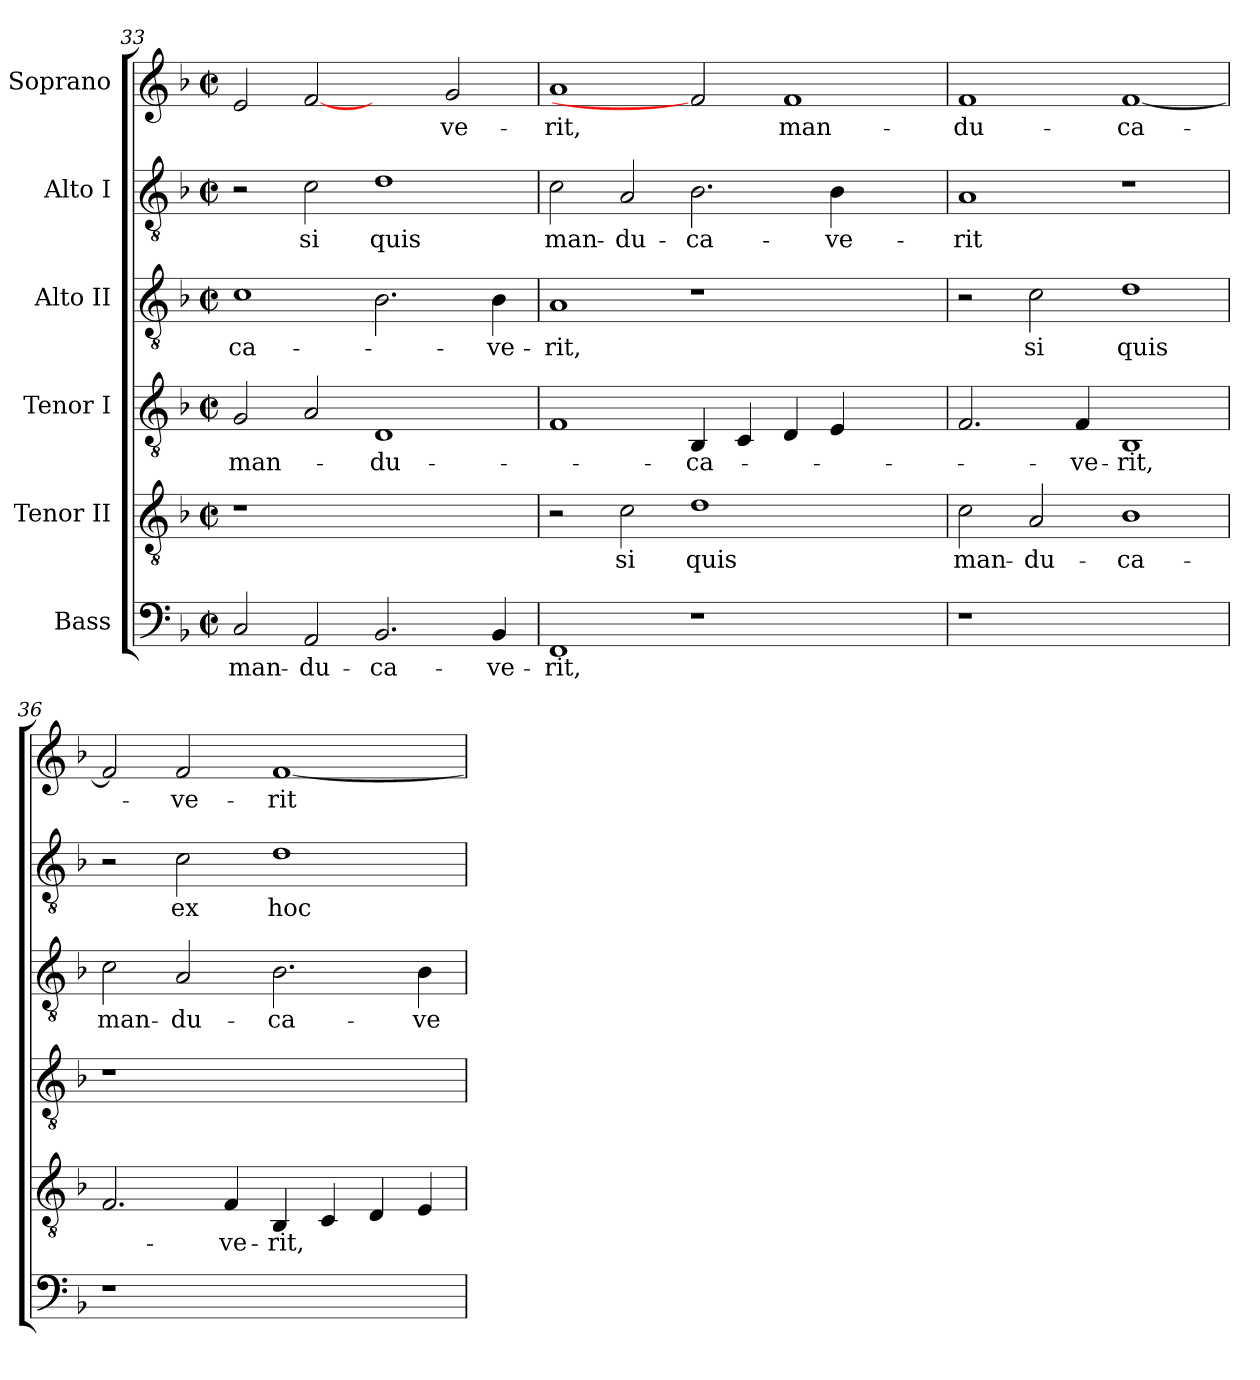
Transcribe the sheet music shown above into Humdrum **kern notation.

**kern	**text	**kern	**text	**kern	**text	**kern	**text	**kern	**text	**kern	**text
*part6	*part6	*part5	*part5	*part4	*part4	*part3	*part3	*part2	*part2	*part1	*part1
*staff6	*staff6	*staff5	*staff5	*staff4	*staff4	*staff3	*staff3	*staff2	*staff2	*staff1	*staff1
*I"Bass	*	*I"Tenor II	*	*I"Tenor I	*	*I"Alto II	*	*I"Alto I	*	*I"Soprano	*
!!LO:PB:g=z
*clefF4	*	*clefGv2	*	*clefGv2	*	*clefGv2	*	*clefGv2	*	*clefG2	*
*k[b-]	*	*k[b-]	*	*k[b-]	*	*k[b-]	*	*k[b-]	*	*k[b-]	*
*F:	*	*F:	*	*F:	*	*F:	*	*F:	*	*F:	*
*M2/2	*	*M2/2	*	*M2/2	*	*M2/2	*	*M2/2	*	*M2/2	*
*met(c|)	*	*met(c|)	*	*met(c|)	*	*met(c|)	*	*met(c|)	*	*met(c|)	*
=33	=33	=33	=33	=33	=33	=33	=33	=33	=33	=33	=33
!	!LO:LY:b:color=#000000	!LO:N:vis=1	!	!	!	!	!	!	!	!	!
!	!	!	!	!	!LO:LY:b:color=#000000	!	!	!	!	!	!
!	!	!	!	!	!	!	!LO:LY:b:color=#000000	!	!	!	!
2Ci/	man-	1r	.	2Gi/	man-	1ci	-ca-	2r	.	2ei/	.
!	!LO:LY:b:color=#000000	!	!	!	!	!	!	!	!	!	!
!	!	!	!	!	!	!	!	!	!LO:LY:b:color=#000000	!	!
2AAi/	-du-	.	.	2Ai/	.	.	.	2ci\	si	[2fi	.
!	!LO:LY:b:color=#000000	!	!	!	!	!	!	!	!	!	!
!	!	!	!	!	!LO:LY:b:color=#000000	!	!	!	!	!	!
!	!	!	!	!	!	!	!	!	!LO:LY:b:color=#000000	!	!
2.BB-i/	-ca-	1ryy	.	1Di	-du-	2.B-i\	.	1di	quis	2ryy	.
!	!	!	!	!	!	!	!	!	!	!	!LO:LY:b:color=#000000
.	.	.	.	.	.	.	.	.	.	2gi/	-ve-
!	!LO:LY:b:color=#000000	!	!	!	!	!	!	!	!	!	!
!	!	!	!	!	!	!	!LO:LY:b:color=#000000	!	!	!	!
4BB-i/	-ve-	.	.	.	.	4B-i\	-ve-	.	.	.	.
=34	=34	=34	=34	=34	=34	=34	=34	=34	=34	=34	=34
!	!LO:LY:b:color=#000000	!	!	!	!	!	!	!	!	!	!
!	!	!	!	!	!	!	!LO:LY:b:color=#000000	!	!	!	!
!	!	!	!	!	!	!	!	!	!LO:LY:b:color=#000000	!	!
!	!	!	!	!	!	!	!	!	!	!	!LO:LY:b:color=#000000
1FFi	-rit,	2r	.	1Fi	.	1Ai	-rit,	2ci\	man-	1ai	-rit,
!	!	!	!LO:LY:b:color=#000000	!	!	!	!	!	!	!	!
!	!	!	!	!	!	!	!	!	!LO:LY:b:color=#000000	!	!
.	.	2ci\	si	.	.	.	.	2Ai/	-du-	.	.
!	!	!	!LO:LY:b:color=#000000	!	!	!	!	!	!	!	!
!	!	!	!	!	!LO:LY:b:color=#000000	!	!	!	!	!	!
!	!	!	!	!	!	!	!	!	!LO:LY:b:color=#000000	!	!
1r	.	1di	quis	4BB-i/	-ca-	1r	.	2.B-i\	-ca-	2fi]	.
.	.	.	.	4Ci/	.	.	.	.	.	.	.
!	!	!	!	!	!	!	!	!	!	!	!LO:LY:b:color=#000000
.	.	.	.	4Di/	.	.	.	.	.	1fi	man-
!	!	!	!	!	!	!	!	!	!LO:LY:b:color=#000000	!	!
.	.	.	.	4Ei/	.	.	.	4B-i\	-ve-	.	.
2ryy	.	2ryy	.	2ryy	.	2ryy	.	2ryy	.	.	.
=35	=35	=35	=35	=35	=35	=35	=35	=35	=35	=35	=35
!LO:N:vis=1	!	!	!	!	!	!	!	!	!	!	!
!	!	!	!LO:LY:b:color=#000000	!	!	!	!	!	!	!	!
!	!	!	!	!	!	!	!	!	!LO:LY:b:color=#000000	!	!
!	!	!	!	!	!	!	!	!	!	!	!LO:LY:b:color=#000000
1r	.	2ci\	man-	2.Fi/	.	2r	.	1Ai	-rit	1fi	-du-
!	!	!	!LO:LY:b:color=#000000	!	!	!	!	!	!	!	!
!	!	!	!	!	!	!	!LO:LY:b:color=#000000	!	!	!	!
.	.	2Ai/	-du-	.	.	2ci\	si	.	.	.	.
!	!	!	!	!	!LO:LY:b:color=#000000	!	!	!	!	!	!
.	.	.	.	4Fi/	-ve-	.	.	.	.	.	.
!	!	!	!LO:LY:b:color=#000000	!	!	!	!	!	!	!	!
!	!	!	!	!	!LO:LY:b:color=#000000	!	!	!	!	!	!
!	!	!	!	!	!	!	!LO:LY:b:color=#000000	!	!	!	!
!	!	!	!	!	!	!	!	!	!	!	!LO:LY:b:color=#000000
1ryy	.	1B-i	-ca-	1BB-i	-rit,	1di	quis	1r	.	[<1fi	-ca-
=36	=36	=36	=36	=36	=36	=36	=36	=36	=36	=36	=36
!LO:N:vis=1	!	!	!	!LO:N:vis=1	!	!	!	!	!	!	!
!	!	!	!	!	!	!	!LO:LY:b:color=#000000	!	!	!	!
1r	.	2.Fi/	.	1r	.	2ci\	man-	2r	.	2fi/]	.
!	!	!	!	!	!	!	!LO:LY:b:color=#000000	!	!	!	!
!	!	!	!	!	!	!	!	!	!LO:LY:b:color=#000000	!	!
!	!	!	!	!	!	!	!	!	!	!	!LO:LY:b:color=#000000
.	.	.	.	.	.	2Ai/	-du-	2ci\	ex	2fi/	-ve-
!	!	!	!LO:LY:b:color=#000000	!	!	!	!	!	!	!	!
.	.	4Fi/	-ve-	.	.	.	.	.	.	.	.
!	!	!	!LO:LY:b:color=#000000	!	!	!	!	!	!	!	!
!	!	!	!	!	!	!	!LO:LY:b:color=#000000	!	!	!	!
!	!	!	!	!	!	!	!	!	!LO:LY:b:color=#000000	!	!
!	!	!	!	!	!	!	!	!	!	!	!LO:LY:b:color=#000000
1ryy	.	4BB-i/	-rit,	1ryy	.	2.B-i\	-ca-	1di	hoc	[<1fi	-rit
.	.	4Ci/	.	.	.	.	.	.	.	.	.
.	.	4Di/	.	.	.	.	.	.	.	.	.
!	!	!	!	!	!	!	!LO:LY:b:color=#000000	!	!	!	!
.	.	4Ei/	.	.	.	4B-i\	-ve-	.	.	.	.
=	=	=	=	=	=	=	=	=	=	=	=
*-	*-	*-	*-	*-	*-	*-	*-	*-	*-	*-	*-
